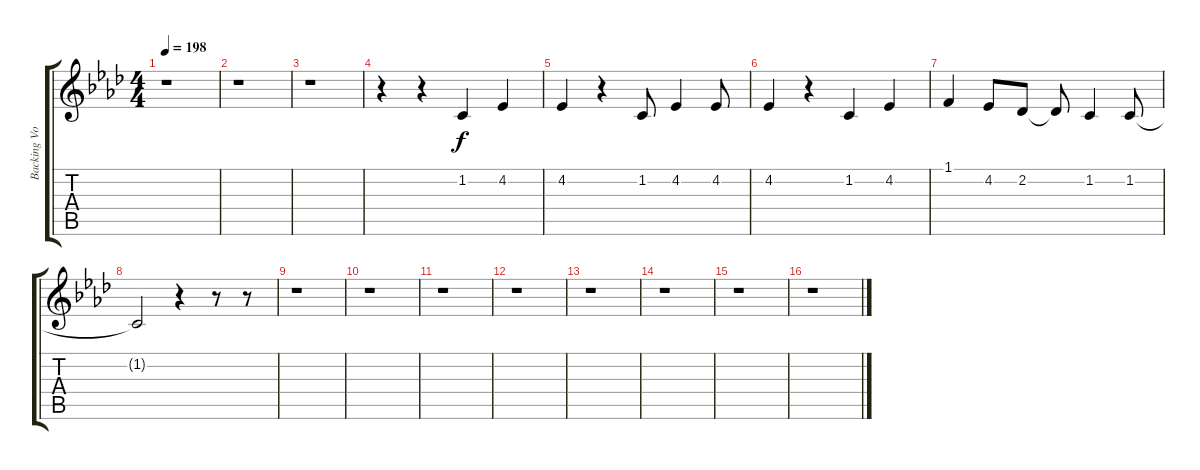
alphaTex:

\track ("Backing Vocals" "Backing Vo") {instrument tenorsax}
\staff {score tabs}
\tuning (E4 B3 G3 D3 A2 E2) {hide}
\ts (4 4)
\tempo 198
\clef g2
\ks ab
r.1{dy f} |
r.1 |
r.1 |
r.4 r.4 1.2.4 4.2.4 |
4.2.4 r.4 1.2.8 4.2.4 4.2.8 |
4.2.4 r.4 1.2.4 4.2.4 |
1.1.4 4.2.8 2.2.8 2.2{t}.8 1.2.4 1.2.8 |
1.2{t}.2 r.4 r.8 r.8 |
r.1 |
r.1 |
r.1 |
r.1 |
r.1 |
r.1 |
r.1 |
r.1
